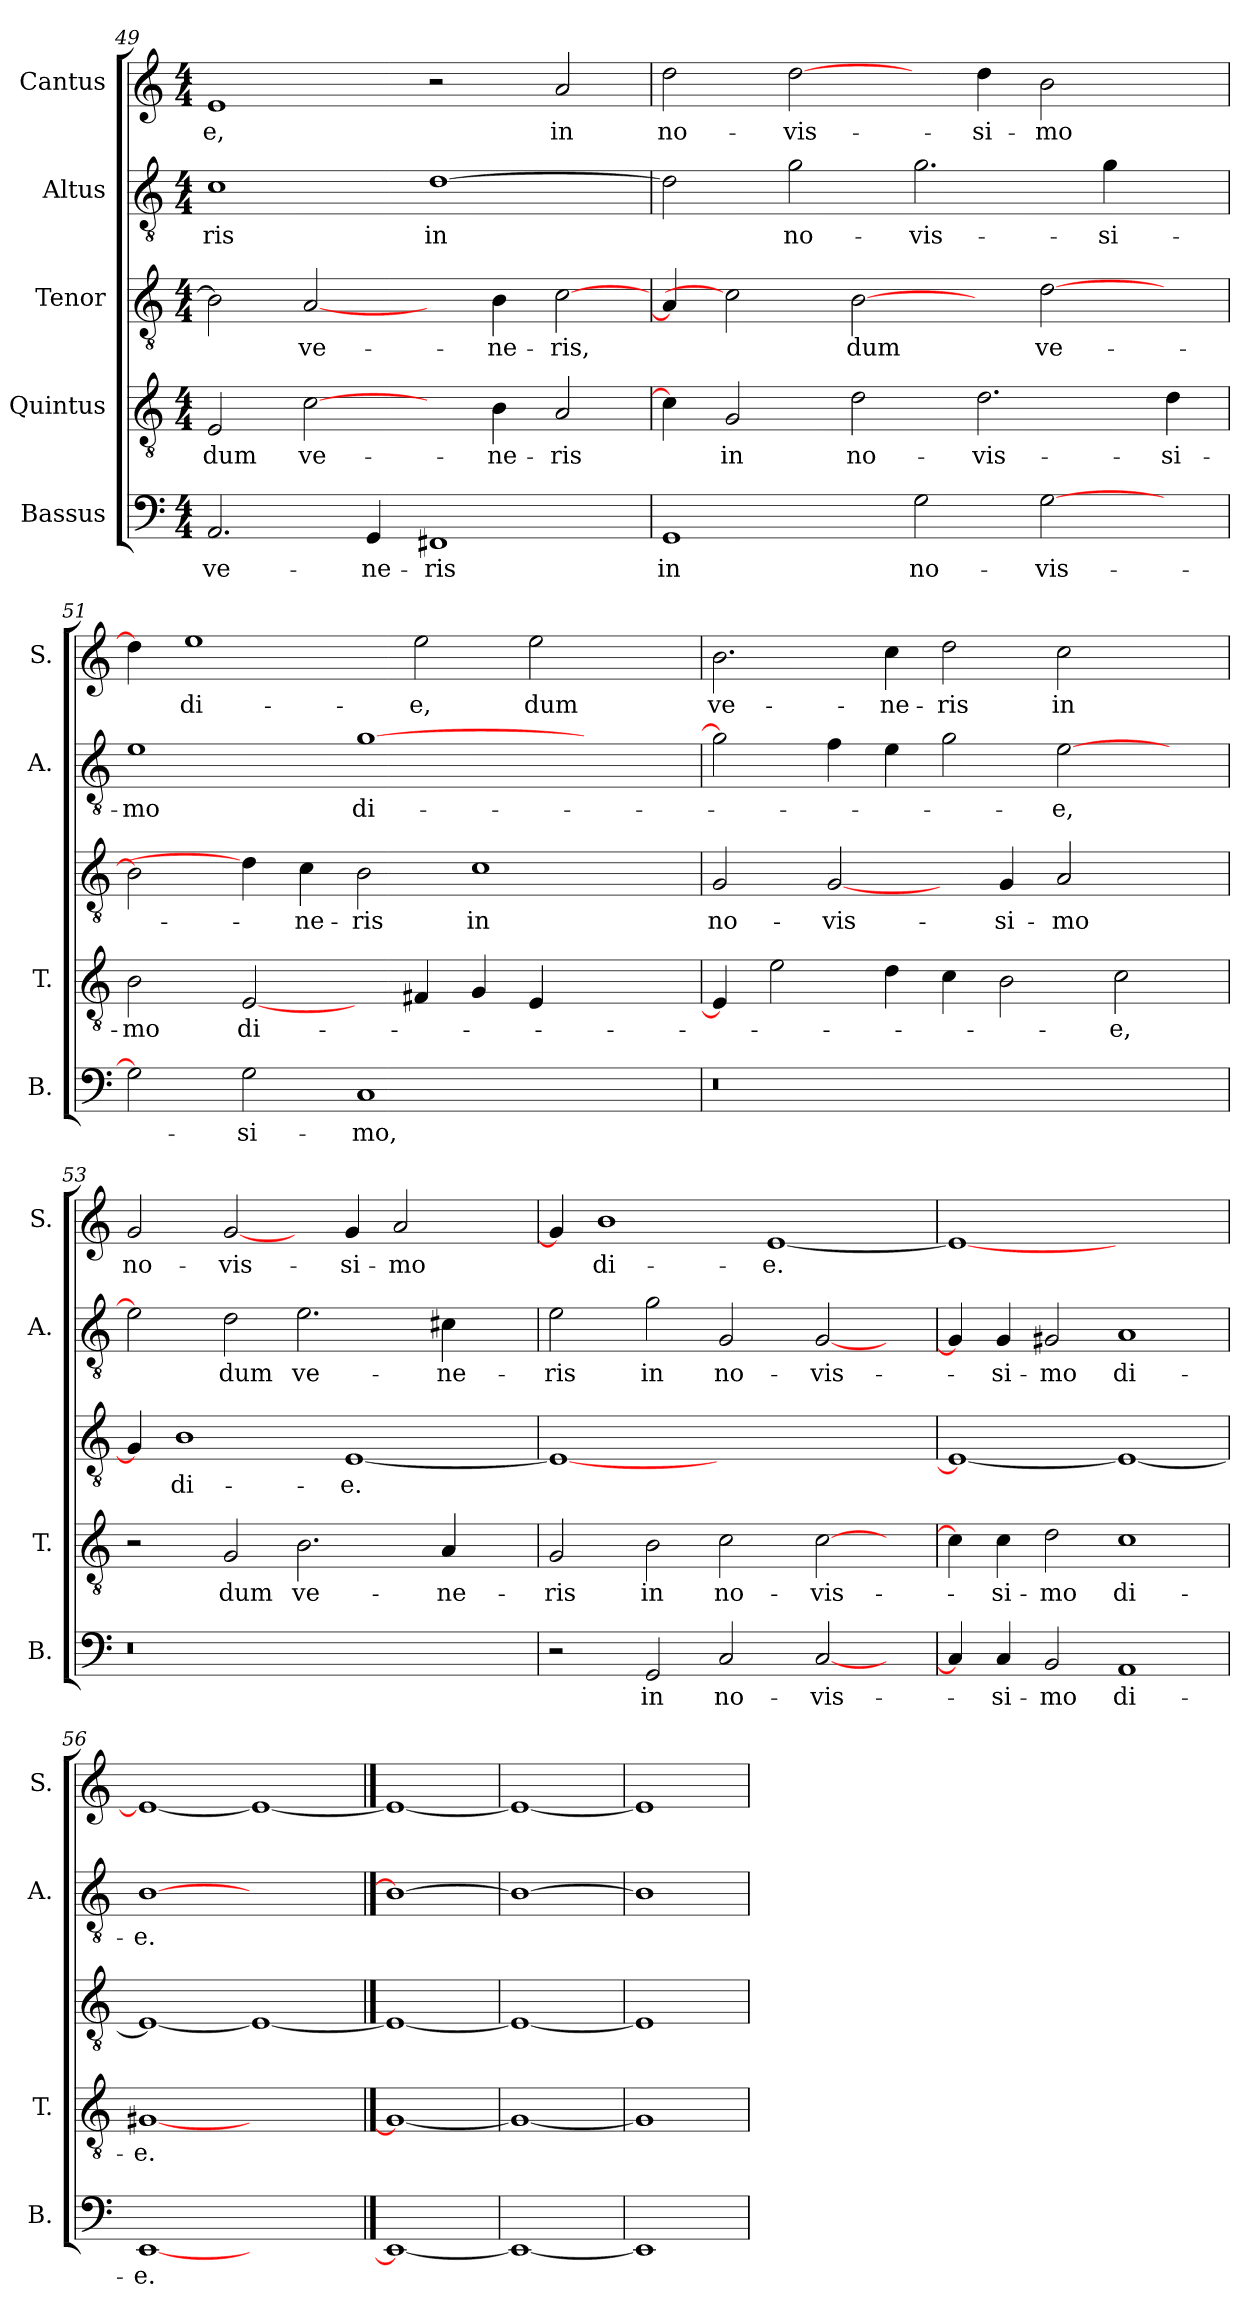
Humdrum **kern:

**kern	**text	**kern	**text	**kern	**text	**kern	**text	**kern	**text
*part5	*part5	*part4	*part4	*part3	*part3	*part2	*part2	*part1	*part1
*staff5	*staff5	*staff4	*staff4	*staff3	*staff3	*staff2	*staff2	*staff1	*staff1
*I"Bassus	*	*I"Quintus	*	*I"Tenor	*	*I"Altus	*	*I"Cantus	*
*I'B.	*	*I'T.	*	*	*	*I'A.	*	*I'S.	*
*clefF4	*	*clefGv2	*	*clefGv2	*	*clefGv2	*	*clefG2	*
*k[]	*	*k[]	*	*k[]	*	*k[]	*	*k[]	*
*C:	*	*C:	*	*C:	*	*C:	*	*C:	*
*M4/4	*	*M4/4	*	*M4/4	*	*M4/4	*	*M4/4	*
=49	=49	=49	=49	=49	=49	=49	=49	=49	=49
2.AA/	ve-	2E/	dum	2B\]	.	1c\	-ris	1e/	-e,
.	.	[2c\	ve-	[2A/	ve-	.	.	.	.
4GG/	-ne-	.	.	.	.	.	.	.	.
1FF#X/	-ris	4ryy	.	4ryy	.	[1d\	in	2r	.
.	.	4B\	-ne-	4B\	-ne-	.	.	.	.
.	.	2A/	-ris	[2c\	-ris,	.	.	2a/	in
=50	=50	=50	=50	=50	=50	=50	=50	=50	=50
1GG/	in	4c\]	.	4A/]	.	2d\]	.	2dd\	no-
.	.	2G/	in	2c\]	.	.	.	.	.
.	.	.	.	.	.	2g\	no-	[2dd\	-vis-
.	.	2d\	no-	[2B\	dum	.	.	.	.
2G\	no-	.	.	.	.	2.g\	-vis-	4ryy	.
.	.	2.d\	-vis-	4ryy	.	.	.	4dd\	-si-
[2G\	-vis-	.	.	[2d\	ve-	.	.	2b\	-mo
.	.	.	.	.	.	4g\	-si-	.	.
4ryy	.	4d\	-si-	4ryy	.	4ryy	.	4ryy	.
=51	=51	=51	=51	=51	=51	=51	=51	=51	=51
2G\]	.	2B\	-mo	2B\]	.	1e\	-mo	4dd\]	.
.	.	.	.	.	.	.	.	1ee\	di-
2G\	-si-	[2E/	di-	4d\]	.	.	.	.	.
.	.	.	.	4c\	-ne-	.	.	.	.
1C/	-mo,	4ryy	.	2B\	-ris	[1g\	di-	.	.
.	.	4F#X/	.	.	.	.	.	2ee\	-e,
.	.	4G/	.	1c\	in	.	.	.	.
.	.	4E/	.	.	.	.	.	2ee\	dum
2ryy	.	2ryy	.	.	.	2ryy	.	.	.
.	.	.	.	.	.	.	.	4ryy	.
=52	=52	=52	=52	=52	=52	=52	=52	=52	=52
!LO:N:vis=0	!	!	!	!	!	!	!	!	!
1r	.	4E/]	.	2G/	no-	2g\]	.	2.b\	ve-
.	.	2e\	.	.	.	.	.	.	.
.	.	.	.	[2G/	-vis-	4f\	.	.	.
.	.	4d\	.	.	.	4e\	.	4cc\	-ne-
1ryy	.	4c\	.	4ryy	.	2g\	.	2dd\	-ris
.	.	2B\	.	4G/	-si-	.	.	.	.
.	.	.	.	2A/	-mo	[2e\	-e,	2cc\	in
.	.	2c\	-e,	.	.	.	.	.	.
4ryy	.	.	.	4ryy	.	4ryy	.	4ryy	.
=53	=53	=53	=53	=53	=53	=53	=53	=53	=53
!LO:N:vis=0	!	!	!	!	!	!	!	!	!
1r	.	2r	.	4G/]	.	2e\]	.	2g/	no-
.	.	.	.	1B\	di-	.	.	.	.
.	.	2G/	dum	.	.	2d\	dum	[2g/	-vis-
1ryy	.	2.B\	ve-	.	.	2.e\	ve-	4ryy	.
.	.	.	.	[1E/	-e.	.	.	4g/	-si-
.	.	.	.	.	.	.	.	2a/	-mo
.	.	4A/	-ne-	.	.	4c#X\	-ne-	.	.
4ryy	.	4ryy	.	.	.	4ryy	.	4ryy	.
=54	=54	=54	=54	=54	=54	=54	=54	=54	=54
2r	.	2G/	-ris	1E/_	.	2e\	-ris	4g/]	.
.	.	.	.	.	.	.	.	1b\	di-
2GG/	in	2B\	in	.	.	2g\	in	.	.
2C/	no-	2c\	no-	1ryy	.	2G/	no-	.	.
.	.	.	.	.	.	.	.	[1e/	-e.
[2C/	-vis-	[2c\	-vis-	.	.	[2G/	-vis-	.	.
4ryy	.	4ryy	.	4ryy	.	4ryy	.	.	.
=55	=55	=55	=55	=55	=55	=55	=55	=55	=55
4C/]	.	4c\]	.	1E/_	.	4G/]	.	1e/_	.
4C/	-si-	4c\	-si-	.	.	4G/	-si-	.	.
2BB/	-mo	2d\	-mo	.	.	2G#X/	-mo	.	.
1AA/	di-	1c\	di-	1E/_	.	1A/	di-	1ryy	.
=56	=56	=56	=56	=56	=56	=56	=56	=56	=56
[1EE/	-e.	[1G#X/	-e.	1E/_	.	[1B\	-e.	1e/_	.
1ryy	.	1ryy	.	1E/_	.	1ryy	.	1e/_	.
==57	==57	==57	==57	==57	==57	==57	==57	==57	==57
1EE/_	.	1G#/_	.	1E/_	.	1B\_	.	1e/_	.
=58	=58	=58	=58	=58	=58	=58	=58	=58	=58
1EE/_	.	1G#/_	.	1E/_	.	1B\_	.	1e/_	.
=59	=59	=59	=59	=59	=59	=59	=59	=59	=59
1EE/]	.	1G#/]	.	1E/]	.	1B\]	.	1e/]	.
=	=	=	=	=	=	=	=	=	=
*-	*-	*-	*-	*-	*-	*-	*-	*-	*-
